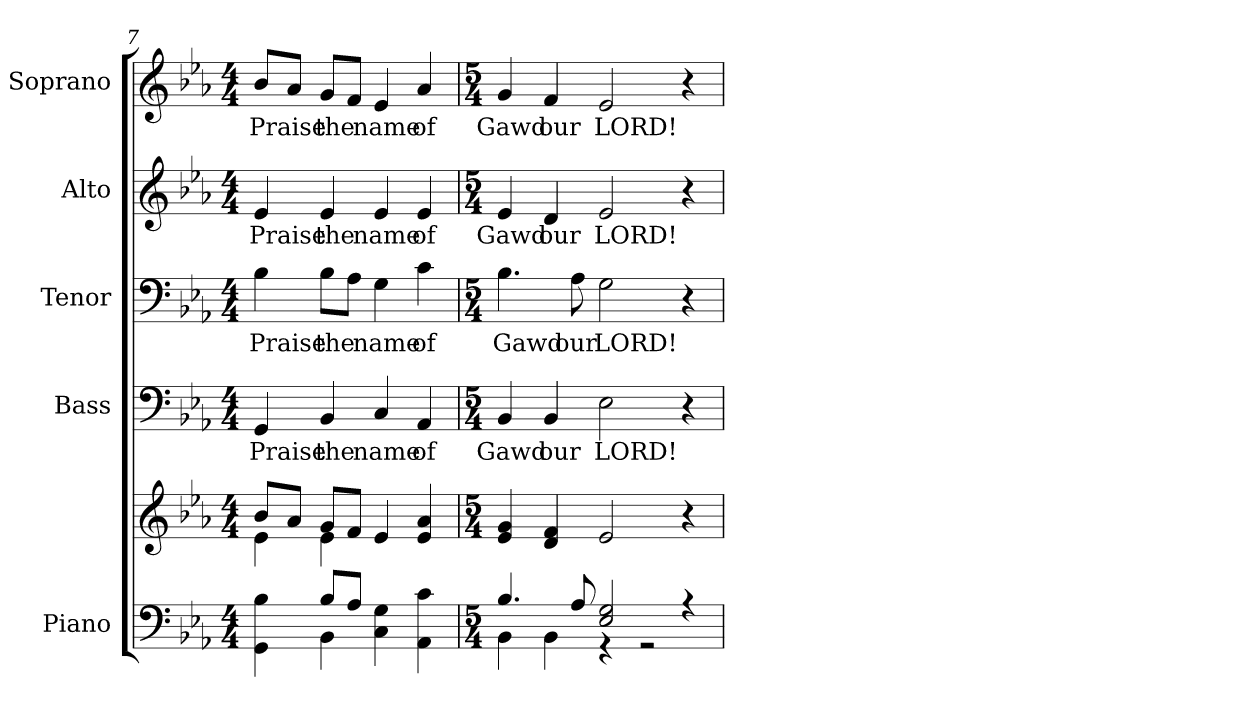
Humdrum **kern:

**kern	**kern	**kern	**text	**kern	**text	**kern	**text	**kern	**text
*part5	*part5	*part4	*part4	*part3	*part3	*part2	*part2	*part1	*part1
*staff6	*staff5	*staff4	*staff4	*staff3	*staff3	*staff2	*staff2	*staff1	*staff1
*I"Piano	*	*I"Bass	*	*I"Tenor	*	*I"Alto	*	*I"Soprano	*
*I'Pno.	*	*I'B.	*	*I'T.	*	*I'A.	*	*I'S.	*
*clefF4	*clefG2	*clefF4	*	*clefF4	*	*clefG2	*	*clefG2	*
*k[b-e-a-]	*k[b-e-a-]	*k[b-e-a-]	*	*k[b-e-a-]	*	*k[b-e-a-]	*	*k[b-e-a-]	*
*E-:	*E-:	*E-:	*	*E-:	*	*E-:	*	*E-:	*
*M4/4	*M4/4	*M4/4	*	*M4/4	*	*M4/4	*	*M4/4	*
=7	=7	=7	=7	=7	=7	=7	=7	=7	=7
*^	*^	*	*	*	*	*	*	*	*
!	!	!	!	!	!LO:LY:b:color=#000000	!	!	!	!	!	!
!	!	!	!	!	!	!	!LO:LY:b:color=#000000	!	!	!	!
!	!	!	!	!	!	!	!	!	!LO:LY:b:color=#000000	!	!
!	!	!	!	!	!	!	!	!	!	!	!LO:LY:b:color=#000000
4GGi\ 4B-i	4ryy	8b-i/L	4e-i\	4GGi/	Praise	4B-i\	Praise	4e-i/	Praise	8b-i/L	Praise
.	.	8a-i/J	.	.	.	.	.	.	.	8a-i/J	.
!	!	!	!	!	!LO:LY:b:color=#000000	!	!	!	!	!	!
!	!	!	!	!	!	!	!LO:LY:b:color=#000000	!	!	!	!
!	!	!	!	!	!	!	!	!	!LO:LY:b:color=#000000	!	!
!	!	!	!	!	!	!	!	!	!	!	!LO:LY:b:color=#000000
8B-i/L	4BB-i\	8gi/L	4e-i\	4BB-i/	the	8B-i\L	the	4e-i/	the	8gi/L	the
8A-i/J	.	8fi/J	.	.	.	8A-i\J	.	.	.	8fi/J	.
!	!	!	!	!	!LO:LY:b:color=#000000	!	!	!	!	!	!
!	!	!	!	!	!	!	!LO:LY:b:color=#000000	!	!	!	!
!	!	!	!	!	!	!	!	!	!LO:LY:b:color=#000000	!	!
!	!	!	!	!	!	!	!	!	!	!	!LO:LY:b:color=#000000
4Ci\ 4Gi	2ryy	4e-i/	2ryy	4Ci/	name	4Gi\	name	4e-i/	name	4e-i/	name
!	!	!	!	!	!LO:LY:b:color=#000000	!	!	!	!	!	!
!	!	!	!	!	!	!	!LO:LY:b:color=#000000	!	!	!	!
!	!	!	!	!	!	!	!	!	!LO:LY:b:color=#000000	!	!
!	!	!	!	!	!	!	!	!	!	!	!LO:LY:b:color=#000000
4AA-i\ 4ci	.	4e-i/ 4a-i	.	4AA-i/	of	4ci\	of	4e-i/	of	4a-i/	of
*	*	*v	*v	*	*	*	*	*	*	*	*
=8	=8	=8	=8	=8	=8	=8	=8	=8	=8	=8
*M5/4	*	*M5/4	*M5/4	*	*M5/4	*	*M5/4	*	*M5/4	*
!	!	!	!	!LO:LY:b:color=#000000	!	!	!	!	!	!
!	!	!	!	!	!	!LO:LY:b:color=#000000	!	!	!	!
!	!	!	!	!	!	!	!	!LO:LY:b:color=#000000	!	!
!	!	!	!	!	!	!	!	!	!	!LO:LY:b:color=#000000
4.B-i/	4BB-i\	4e-i/ 4gi	4BB-i/	Gawd	4.B-i\	Gawd	4e-i/	Gawd	4gi/	Gawd
!	!	!	!	!LO:LY:b:color=#000000	!	!	!	!	!	!
!	!	!	!	!	!	!	!	!LO:LY:b:color=#000000	!	!
!	!	!	!	!	!	!	!	!	!	!LO:LY:b:color=#000000
.	4BB-i\	4di/ 4fi	4BB-i/	our	.	.	4di/	our	4fi/	our
!	!	!	!	!	!	!LO:LY:b:color=#000000	!	!	!	!
8A-i/	.	.	.	.	8A-i\	our	.	.	.	.
!	!	!	!	!LO:LY:b:color=#000000	!	!	!	!	!	!
!	!	!	!	!	!	!LO:LY:b:color=#000000	!	!	!	!
!	!	!	!	!	!	!	!	!LO:LY:b:color=#000000	!	!
!	!	!	!	!	!	!	!	!	!	!LO:LY:b:color=#000000
2E-i/ 2Gi	4r	2e-i/	2E-i\	LORD!	2Gi\	LORD!	2e-i/	LORD!	2e-i/	LORD!
.	2r	.	.	.	.	.	.	.	.	.
4r	.	4r	4r	.	4r	.	4r	.	4r	.
*v	*v	*	*	*	*	*	*	*	*	*
=	=	=	=	=	=	=	=	=	=
*-	*-	*-	*-	*-	*-	*-	*-	*-	*-
